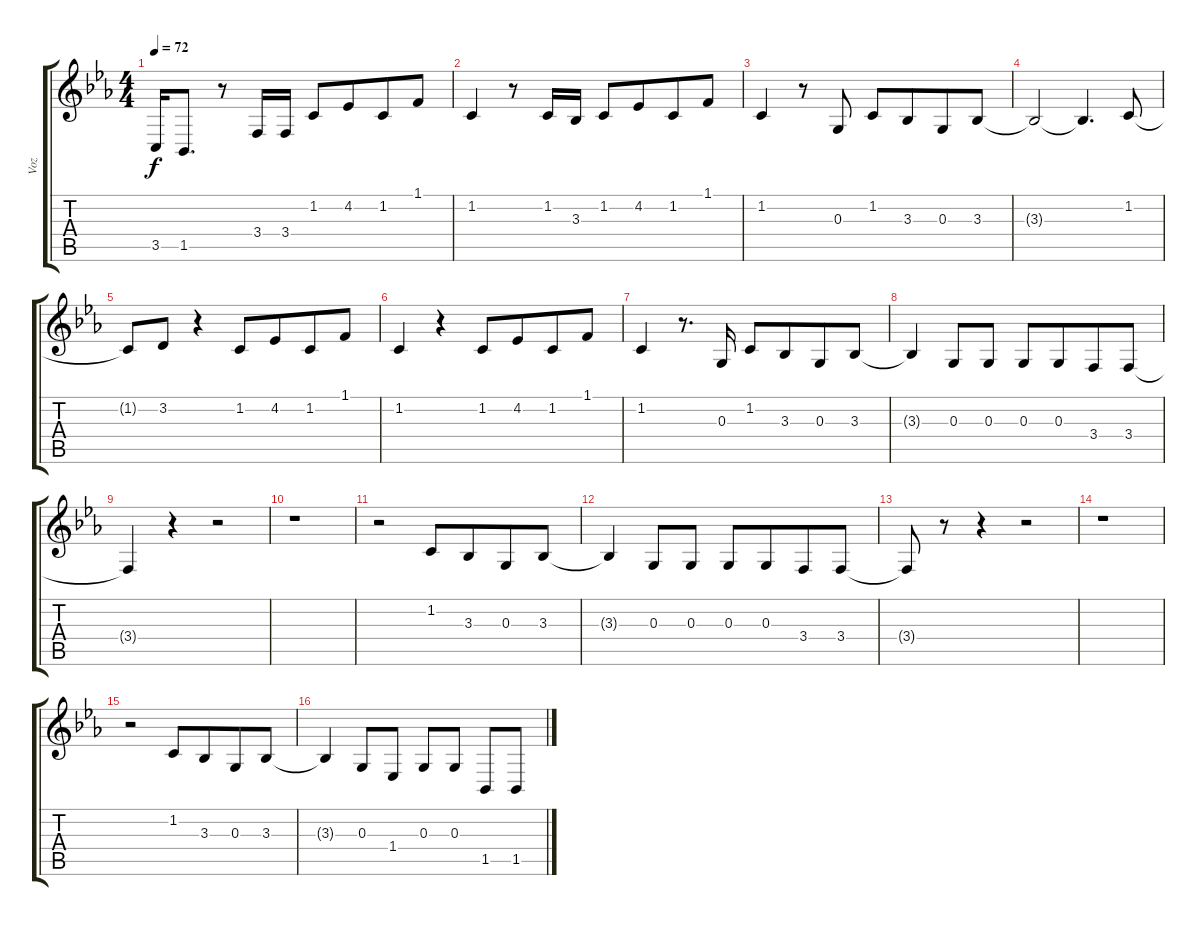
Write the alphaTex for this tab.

\track ("Voz" "Voz") {instrument altosax}
\staff {score tabs}
\tuning (E4 B3 G3 D3 A2 E2) {hide}
\ts (4 4)
\tempo 72
\clef g2
\ks eb
3.5.16{dy f} 1.5.8{d} r.8 3.4.16 3.4.16 1.2.8 4.2.8{beam merge} 1.2.8 1.1.8 |
1.2.4 r.8 1.2.16 3.3.16 1.2.8 4.2.8{beam merge} 1.2.8 1.1.8 |
1.2.4 r.8 0.3.8 1.2.8 3.3.8{beam merge} 0.3.8 3.3.8 |
3.3{t}.2 3.3{t}.4{d} 1.2.8 |
1.2{t}.8 3.2.8 r.4 1.2.8 4.2.8{beam merge} 1.2.8 1.1.8 |
1.2.4 r.4 1.2.8 4.2.8{beam merge} 1.2.8 1.1.8 |
1.2.4 r.8{d} 0.3.16 1.2.8 3.3.8{beam merge} 0.3.8 3.3.8 |
3.3{t}.4 0.3.8 0.3.8 0.3.8 0.3.8{beam merge} 3.4.8 3.4.8 |
3.4{t}.4 r.4 r.2 |
r.1 |
r.2 1.2.8 3.3.8{beam merge} 0.3.8 3.3.8 |
3.3{t}.4 0.3.8 0.3.8 0.3.8 0.3.8{beam merge} 3.4.8 3.4.8 |
3.4{t}.8 r.8 r.4 r.2 |
r.1 |
r.2 1.2.8 3.3.8{beam merge} 0.3.8 3.3.8 |
3.3{t}.4 0.3.8 1.4.8 0.3.8 0.3.8 1.5.8 1.5.8
